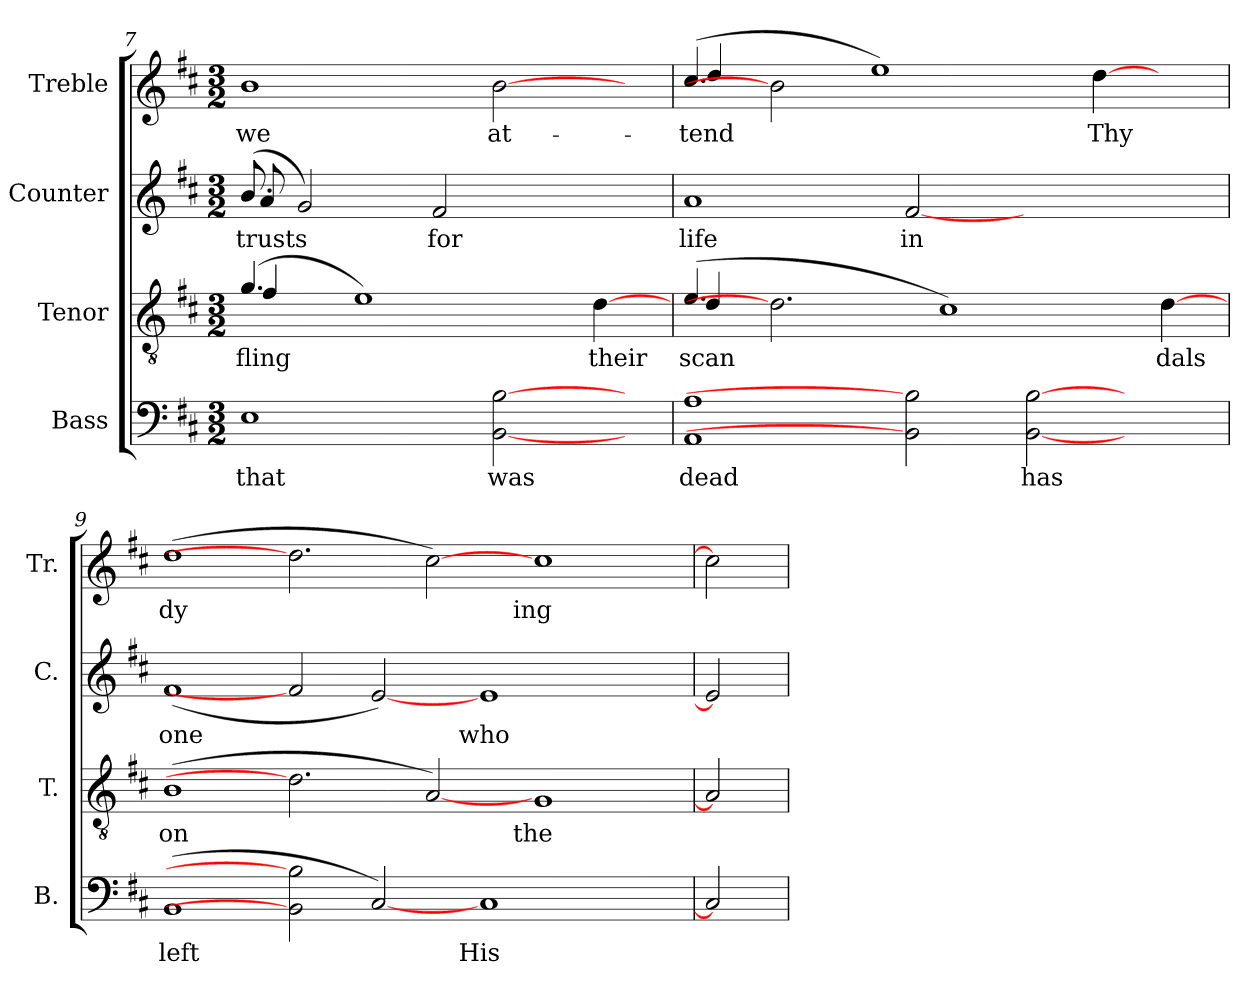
**kern	**text	**kern	**text	**kern	**text	**kern	**text
*part4	*part4	*part3	*part3	*part2	*part2	*part1	*part1
*staff4	*staff4	*staff3	*staff3	*staff2	*staff2	*staff1	*staff1
*I"Bass	*	*I"Tenor	*	*I"Counter	*	*I"Treble	*
*I'B.	*	*I'T.	*	*I'C.	*	*I'Tr.	*
*clefF4	*	*clefGv2	*	*clefG2	*	*clefG2	*
*k[f#c#]	*	*k[f#c#]	*	*k[f#c#]	*	*k[f#c#]	*
*D:	*	*D:	*	*D:	*	*D:	*
*M3/2	*	*M3/2	*	*M3/2	*	*M3/2	*
=7	=7	=7	=7	=7	=7	=7	=7
!	!LO:LY:b:rj	!	!LO:LY:b:rj	!	!LO:LY:b:rj	!	!LO:LY:b:rj
*	*	*^	*	*^	*	*	*
1E	that	(>4.g/	4f#/	fling	(<8.b/	8a/	trusts	1b	we
.	.	.	.	.	.	4..ryy	.	.	.
!	!	!	!	!	!	!	!LO:LY:b:rj	!	!
.	.	.	.	.	2g/)	.	.	.	.
.	.	.	1ryy	.	.	.	.	.	.
!	!	!	!	!LO:LY:b:rj	!	!	!	!	!
.	.	1e)	.	.	.	.	.	.	.
.	.	.	.	.	.	1ryy	.	.	.
!	!	!	!	!	!	!	!LO:LY:b:rj	!	!
.	.	.	.	.	2f#/	.	for	.	.
!	!LO:LY:b:rj	!	!	!	!	!	!	!	!LO:LY:b:rj
[2B [2BB	was	.	.	.	.	.	.	[2b	at-
.	.	.	.	.	4..ryy	.	.	.	.
.	.	.	4.ryy	.	.	.	.	.	.
!	!	!	!	!LO:LY:b:rj	!	!	!	!	!
.	.	[4d	.	their	.	.	.	.	.
8ryy	.	.	.	.	.	.	.	8ryy	.
.	.	.	.	.	.	16ryy	.	.	.
!!LO:LB:g=z
=8	=8	=8	=8	=8	=8	=8	=8	=8	=8
!	!LO:LY:b:rj	!	!	!LO:LY:b:rj	!	!	!LO:LY:b:rj	!	!LO:LY:b:rj
*	*	*	*	*	*v	*v	*	*^	*
1A 1AA	dead	(>4.e/	4d/	scan-	1a	life	(>4.cc#/	4dd/	-tend
.	.	.	1ryy	.	.	.	.	4ryy	.
.	.	2.d]	.	.	.	.	2b]	.	.
.	.	.	.	.	.	.	.	1...ryy	.
!	!	!	!	!	!	!	!	!	!LO:LY:b:rj
.	.	.	.	.	.	.	1ee)	.	.
!	!	!	!	!	!	!LO:LY:b:rj	!	!	!
2B] 2BB]	.	.	.	.	[2f#	in	.	.	.
!	!	!	!	!LO:LY:b:rj	!	!	!	!	!
.	.	1c#)	.	--	.	.	.	.	.
.	.	.	1ryy	.	.	.	.	.	.
!	!LO:LY:b:rj	!	!	!	!	!	!	!	!
[2B [2BB	has	.	.	.	2..ryy	.	.	.	.
!	!	!	!	!	!	!	!	!	!LO:LY:b:rj
.	.	.	.	.	.	.	[4dd	.	Thy
4.ryy	.	.	.	.	.	.	.	.	.
!	!	!	!	!LO:LY:b:rj	!	!	!	!	!
.	.	[4d	.	-dals	.	.	4ryy	.	.
.	.	.	8ryy	.	.	.	.	.	.
*	*	*	*	*	*	*	*v	*v	*
=9	=9	=9	=9	=9	=9	=9	=9	=9
!	!LO:LY:b:rj	!	!	!LO:LY:b:rj	!	!LO:LY:b:rj	!	!LO:LY:b:rj
*	*	*v	*v	*	*	*	*	*
(<1BB	left	(<1B	on	(<1f#	one	(>1dd	dy-
2B] 2BB]	.	2.d]	.	2f#]	.	2.dd]	.
!	!LO:LY:b:rj	!	!	!	!LO:LY:b:rj	!	!
[2C#)	.	.	.	[2e)	.	.	.
!	!	!	!LO:LY:b:rj	!	!	!	!LO:LY:b:rj
.	.	[2A)	.	.	.	[2cc#)	--
!	!LO:LY:b:rj	!	!	!	!LO:LY:b:rj	!	!
1C#	His	.	.	1e	who	.	.
!	!	!	!LO:LY:b:rj	!	!	!	!LO:LY:b:rj
.	.	1G	the	.	.	1cc#	-ing
4ryy	.	.	.	4ryy	.	.	.
=10	=10	=10	=10	=10	=10	=10	=10
2C#]	.	2A]	.	2e]	.	2cc#]	.
=	=	=	=	=	=	=	=
*-	*-	*-	*-	*-	*-	*-	*-
